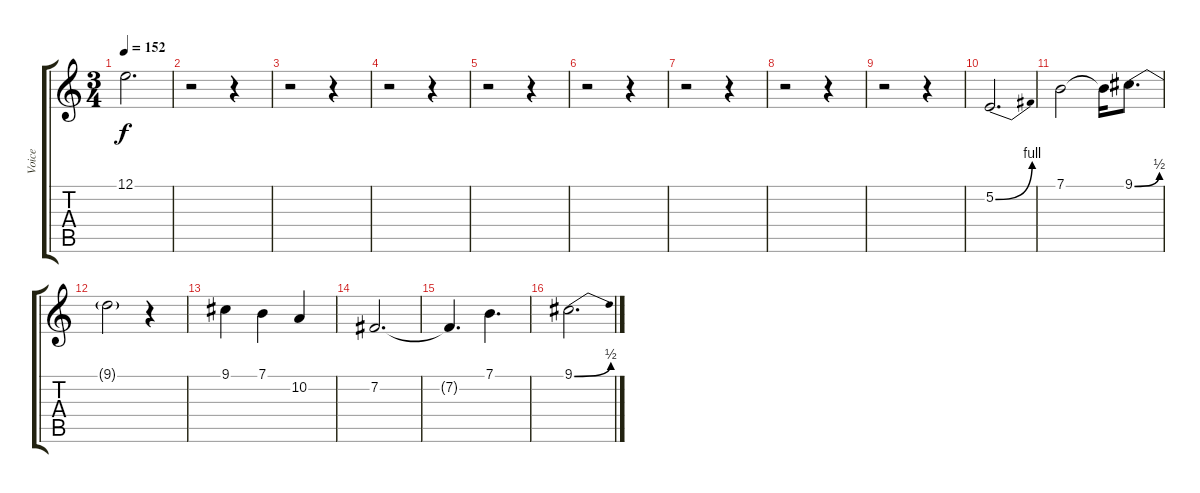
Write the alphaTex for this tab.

\track ("Voice" "Voice") {instrument lead8bassandlead}
\staff {score tabs}
\tuning (E4 B3 G3 D3 A2 E2) {hide}
\ts (3 4)
\tempo 152
\clef g2
\ks c
12.1{t}.2{d dy f} |
r.2 r.4 |
r.2 r.4 |
r.2 r.4 |
r.2 r.4 |
r.2 r.4 |
r.2 r.4 |
r.2 r.4 |
r.2 r.4 |
5.2{be (bend 0 0 60 4)}.2{d} |
7.1.2 7.1{t}.16 9.1{be (bend 0 0 60 2)}.8{d} |
9.1{t}.2 r.4 |
9.1.4 7.1.4 10.2.4 |
7.2.2{d} |
7.2{t}.4{d} 7.1.4{d} |
9.1{be (bend 0 0 60 2)}.2{d}
